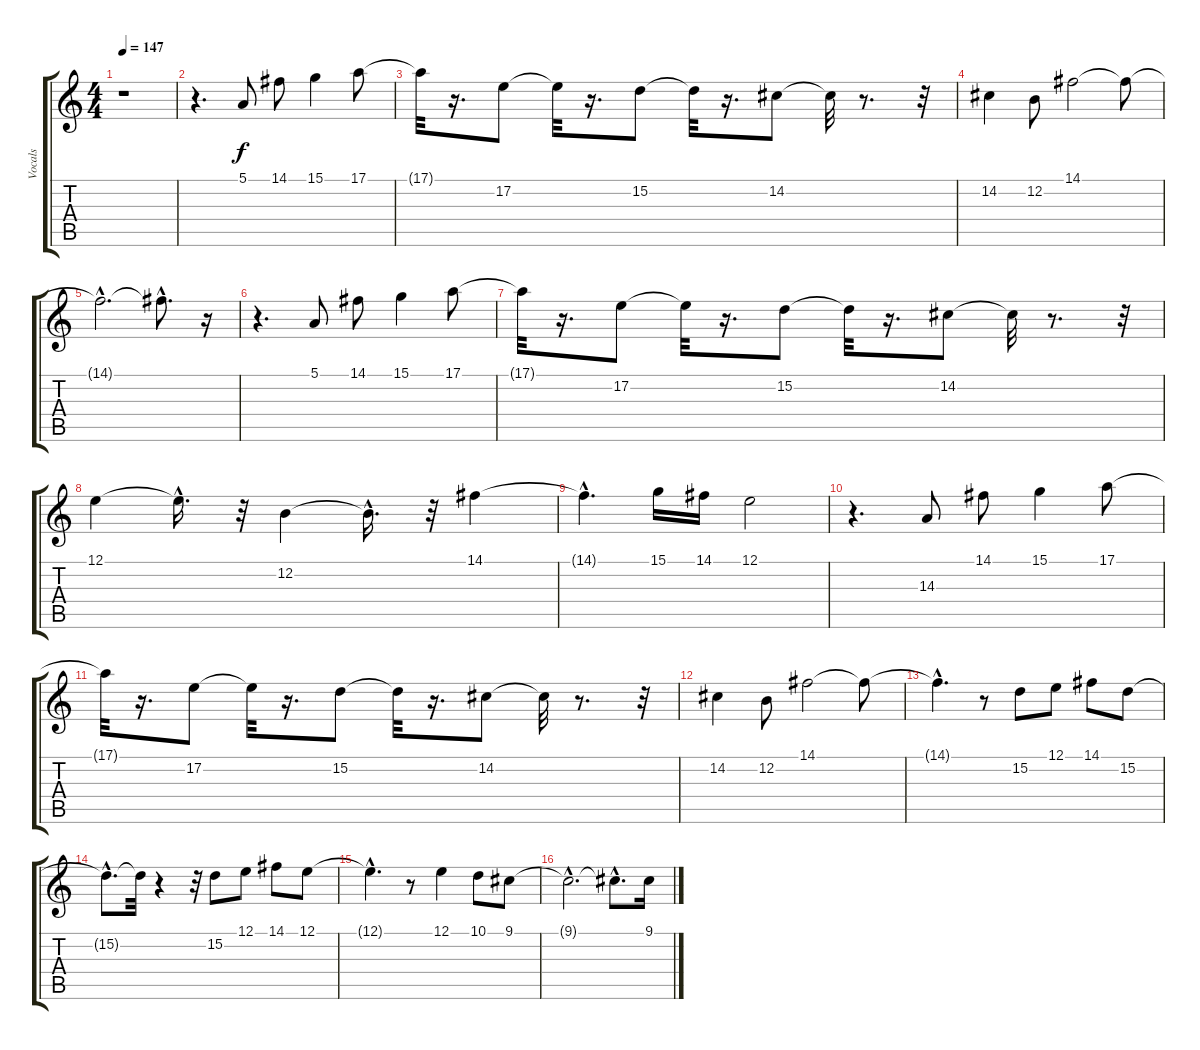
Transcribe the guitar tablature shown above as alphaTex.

\track ("Vocals" "Vocals") {instrument piccolo}
\staff {score tabs}
\tuning (E4 B3 G3 D3 A2 E2) {hide}
\ts (4 4)
\tempo 147
\clef g2
\ks c
r.1{dy f} |
r.4{d} 5.1.8 14.1.8 15.1.4 17.1.8 |
17.1{t}.32 r.16{d} 17.2.8 17.2{t}.32 r.16{d} 15.2.8 15.2{t}.32 r.16{d} 14.2.8 14.2{t}.32 r.8{d} r.32 |
14.2.4 12.2.8 14.1.2 14.1{t}.8 |
14.1{hac t}.2{d} 14.1{hac t}.8{d} r.16 |
r.4{d} 5.1.8 14.1.8 15.1.4 17.1.8 |
17.1{t}.32 r.16{d} 17.2.8 17.2{t}.32 r.16{d} 15.2.8 15.2{t}.32 r.16{d} 14.2.8 14.2{t}.32 r.8{d} r.32 |
12.1.4 12.1{hac t}.16{d} r.32 12.2.4 12.2{hac t}.16{d} r.32 14.1.4 |
14.1{hac t}.4{d} 15.1.16 14.1.16 12.1.2 |
r.4{d} 14.3.8 14.1.8 15.1.4 17.1.8 |
17.1{t}.32 r.16{d} 17.2.8 17.2{t}.32 r.16{d} 15.2.8 15.2{t}.32 r.16{d} 14.2.8 14.2{t}.32 r.8{d} r.32 |
14.2.4 12.2.8 14.1.2 14.1{t}.8 |
14.1{hac t}.4{d} r.8 15.2.8 12.1.8 14.1.8 15.2.8 |
15.2{hac t}.8{d} 15.2{t}.32 r.4 r.32 15.2.8 12.1.8 14.1.8 12.1.8 |
12.1{hac t}.4{d} r.8 12.1.4 10.1.8 9.1.8 |
9.1{hac t}.2{d} 9.1{hac t}.8{d} 9.1.16
